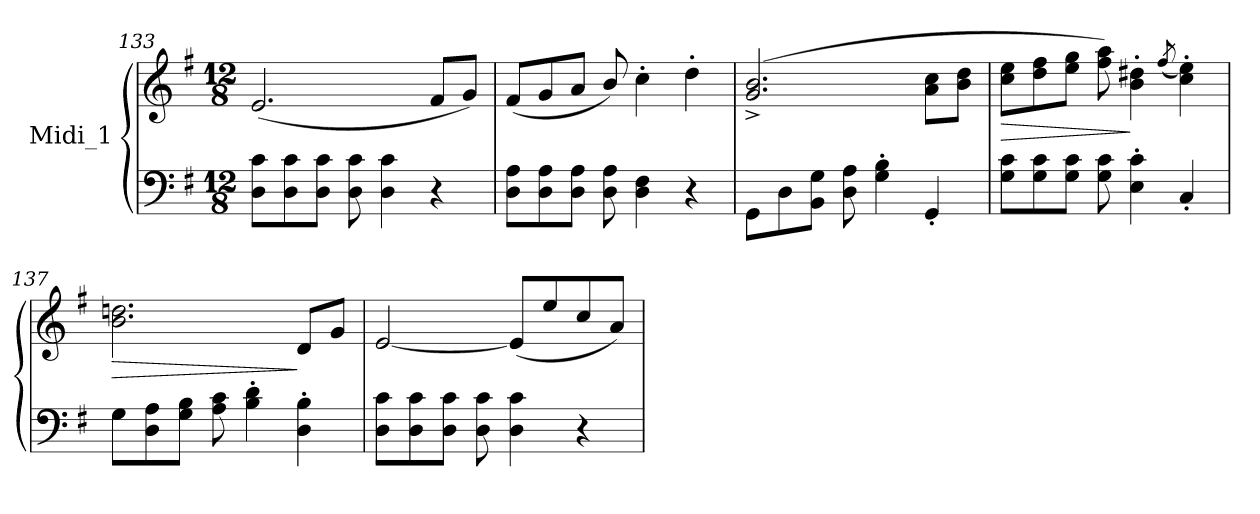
**kern	**kern	**dynam
*part1	*part1	*part1
*staff2	*staff1	*staff1/2
*I"Midi_1	*	*
*clefF4	*clefG2	*
*k[f#]	*k[f#]	*
*G:	*G:	*
*M12/8	*M12/8	*
=133	=133	=133
8D\ 8c\L	(2.e/	.
8D\ 8c\	.	.
8D\ 8c\J	.	.
8D\ 8c\	.	.
4D\ 4c\	.	.
4r	8f#/L	.
.	8g/J)	.
=134	=134	=134
8D\ 8A\L	(8f#/L	.
8D\ 8A\	8g/	.
8D\ 8A\J	8a/J	.
8D\ 8A\	8b/)	.
4D\ 4F#\	4cc'\	.
4r	4dd'\	.
=135	=135	=135
8GG\L	(>2.g/^ 2.b/^	.
8D\	.	.
8BB\ 8G\J	.	.
8D\ 8A\	.	.
4G\' 4B\'	.	.
4GG'/	8a\ 8cc\L	.
.	8b\ 8dd\J	.
!!LO:LB:g=z
=136	=136	=136
!	!	!LO:HP:b
8G\ 8c\L	8cc\ 8ee\L	>
8G\ 8c\	8dd\ 8ff#\	.
8G\ 8c\J	8ee\ 8gg\J	.
8G\ 8c\	8ff#\ 8aa\)	.
4E\' 4c\'	4b\' 4dd#X\'	]
.	(8qff#/	.
4C'/	4cc\' 4ee\')	.
!!LO:LB:g=z
=137	=137	=137
!	!	!LO:HP:b
8G\L	2.b\ 2.ddni\	>
8D\ 8A\	.	.
8G\ 8B\J	.	.
8A\ 8c\	.	.
4B\' 4d\'	.	.
4D\' 4B\'	8d/L	]
.	8g/J	.
=138	=138	=138
8D\ 8c\L	[2e/	.
8D\ 8c\	.	.
8D\ 8c\J	.	.
8D\ 8c\	.	.
4D\ 4c\	(8e/L]	.
.	8ee/	.
4r	8cc/	.
.	8a/J)	.
=	=	=
*-	*-	*-
